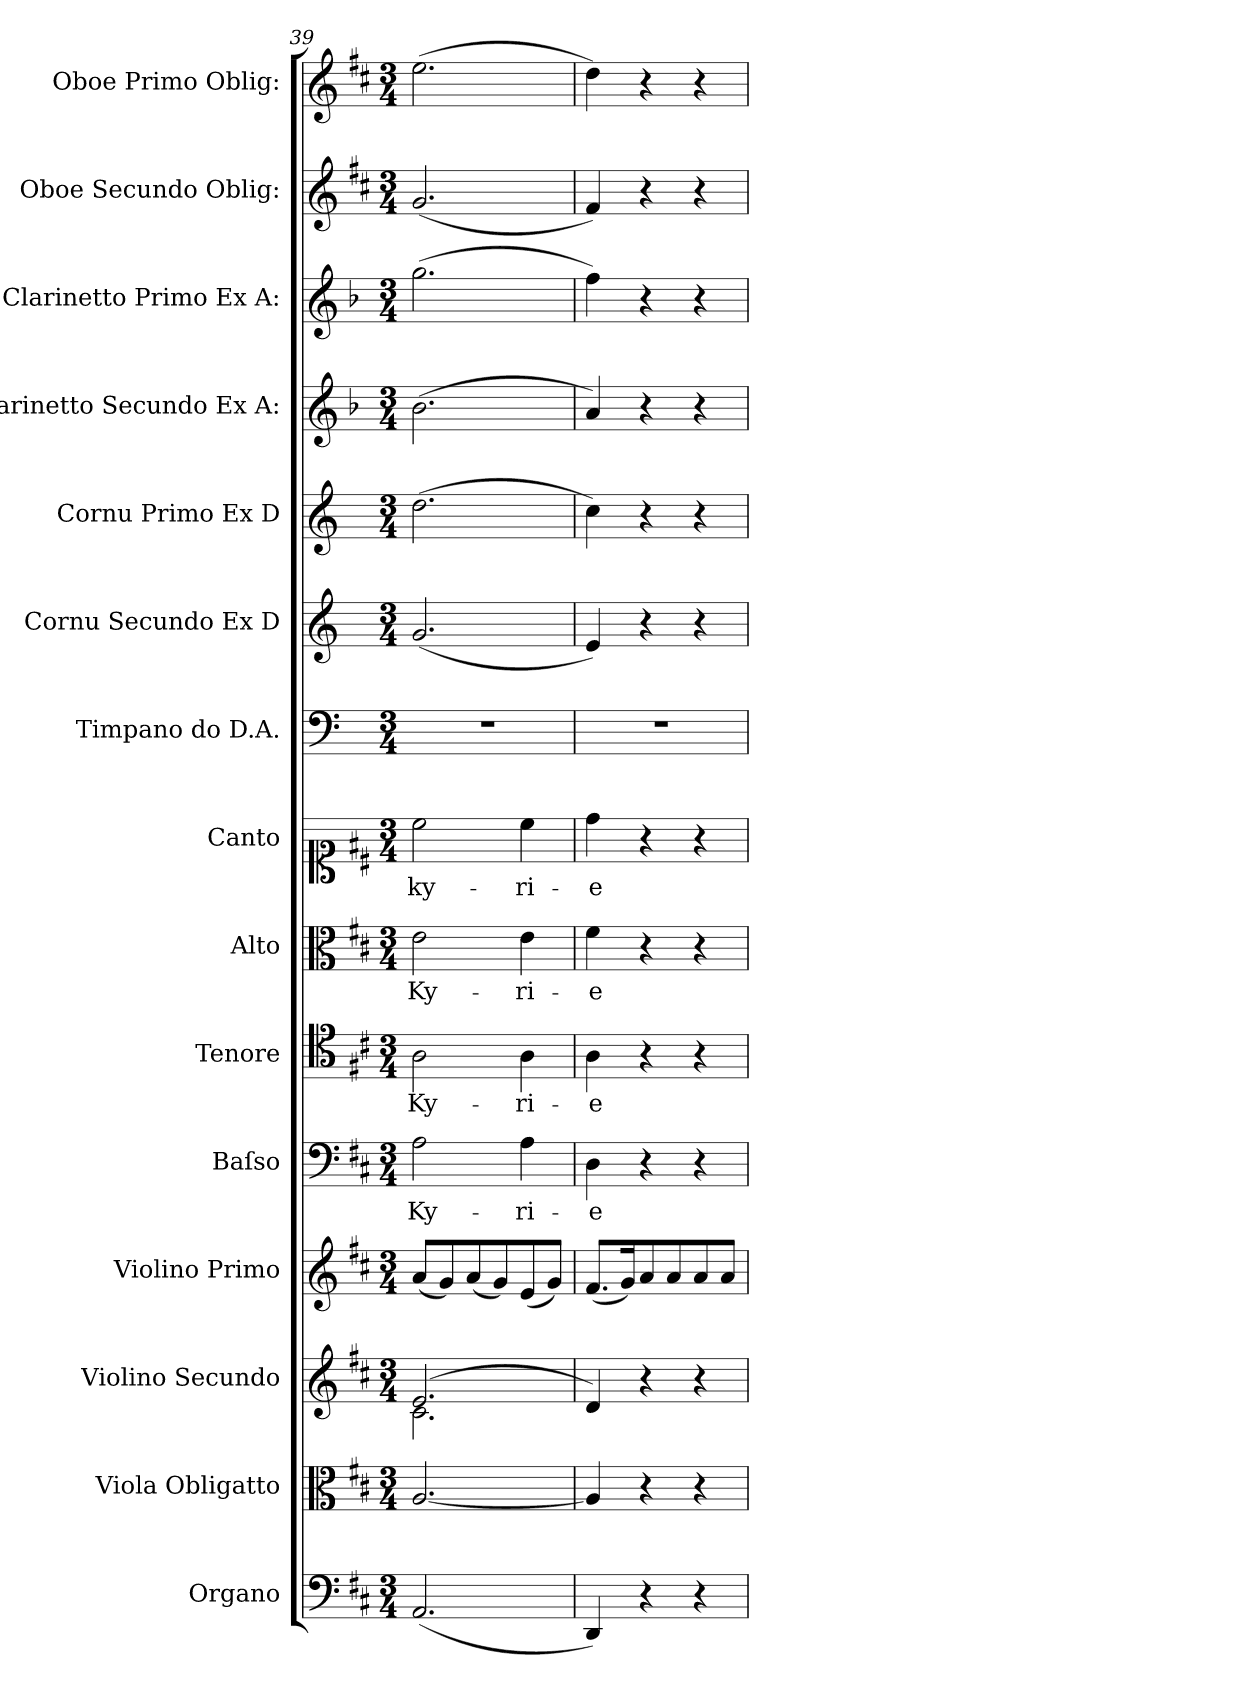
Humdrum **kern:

**kern	**kern	**kern	**kern	**kern	**text	**kern	**text	**kern	**text	**kern	**text	**kern	**kern	**kern	**kern	**kern	**kern	**kern
*part15	*part14	*part13	*part12	*part11	*part11	*part10	*part10	*part9	*part9	*part8	*part8	*part7	*part6	*part5	*part4	*part3	*part2	*part1
*staff15	*staff14	*staff13	*staff12	*staff11	*staff11	*staff10	*staff10	*staff9	*staff9	*staff8	*staff8	*staff7	*staff6	*staff5	*staff4	*staff3	*staff2	*staff1
*I"Organo	*I"Viola Obligatto	*I"Violino Secundo	*I"Violino Primo	*I"Baſso	*	*I"Tenore	*	*I"Alto	*	*I"Canto	*	*I"Timpano do D.A.	*I"Cornu Secundo Ex D	*I"Cornu Primo Ex D	*I"Clarinetto Secundo Ex A:	*I"Clarinetto Primo Ex A:	*I"Oboe Secundo Oblig:	*I"Oboe Primo Oblig:
*I'org	*I'vla obl	*I'vl 2	*I'vl 1	*I'B	*	*I'T	*	*I'A	*	*	*	*I'timp	*	*	*I'cl 2 in A	*I'cl 1 in A	*I'ob 2	*I'ob 1
*clefF4	*clefC3	*clefG2	*clefG2	*clefF4	*	*clefC4	*	*clefC3	*	*clefC1	*	*clefF4	*clefG2	*clefG2	*clefG2	*clefG2	*clefG2	*clefG2
*	*	*	*	*	*	*	*	*	*	*	*	*	*ITrd-1c-2	*ITrd-1c-2	*ITrd2c3	*ITrd2c3	*	*
*k[f#c#]	*k[f#c#]	*k[f#c#]	*k[f#c#]	*k[f#c#]	*	*k[f#c#]	*	*k[f#c#]	*	*k[f#c#]	*	*k[]	*k[f#c#]	*k[f#c#]	*k[f#c#]	*k[f#c#]	*k[f#c#]	*k[f#c#]
*M3/4	*M3/4	*M3/4	*M3/4	*M3/4	*	*M3/4	*	*M3/4	*	*M3/4	*	*M3/4	*M3/4	*M3/4	*M3/4	*M3/4	*M3/4	*M3/4
=39	=39	=39	=39	=39	=39	=39	=39	=39	=39	=39	=39	=39	=39	=39	=39	=39	=39	=39
*	*	*^	*	*	*	*	*	*	*	*	*	*	*	*	*	*	*	*
!	!	!	!	!	!	!LO:LY:i	!	!LO:LY:i	!	!LO:LY:i	!	!LO:LY:i	!	!	!	!	!	!	!
(>2.AA/	[2.A/	(<2.e/	2.c#\	(8a/L	2A\	Ky-	2A\	Ky-	2e\	Ky-	2cc#\	ky-	2.r	(2.a/	(2.ee\	(2.g\	(2.ee\	(2.g/	(2.ee\
.	.	.	.	8g/)	.	.	.	.	.	.	.	.	.	.	.	.	.	.	.
.	.	.	.	(8a/	.	.	.	.	.	.	.	.	.	.	.	.	.	.	.
.	.	.	.	8g/)	.	.	.	.	.	.	.	.	.	.	.	.	.	.	.
!	!	!	!	!	!	!LO:LY:i	!	!LO:LY:i	!	!LO:LY:i	!	!LO:LY:i	!	!	!	!	!	!	!
.	.	.	.	(8e/	4A\	-ri-	4A\	-ri-	4e\	-ri-	4cc#\	-ri-	.	.	.	.	.	.	.
.	.	.	.	8g/J)	.	.	.	.	.	.	.	.	.	.	.	.	.	.	.
*	*	*v	*v	*	*	*	*	*	*	*	*	*	*	*	*	*	*	*	*
=40	=40	=40	=40	=40	=40	=40	=40	=40	=40	=40	=40	=40	=40	=40	=40	=40	=40	=40
!	!	!	!	!	!LO:LY:i	!	!LO:LY:i	!	!LO:LY:i	!	!LO:LY:i	!	!	!	!	!	!	!
4DD/)	4A/]	4d/)	(8.f#/L	4D\	-e	4A\	-e	4f#\	-e	4dd\	-e	2.r	4f#/)	4dd\)	4f#/)	4dd\)	4f#/)	4dd\)
.	.	.	16g/K)	.	.	.	.	.	.	.	.	.	.	.	.	.	.	.
4r	4r	4r	8a/	4r	.	4r	.	4r	.	4r	.	.	4r	4r	4r	4r	4r	4r
.	.	.	8a/	.	.	.	.	.	.	.	.	.	.	.	.	.	.	.
4r	4r	4r	8a/	4r	.	4r	.	4r	.	4r	.	.	4r	4r	4r	4r	4r	4r
.	.	.	8a/J	.	.	.	.	.	.	.	.	.	.	.	.	.	.	.
=	=	=	=	=	=	=	=	=	=	=	=	=	=	=	=	=	=	=
*-	*-	*-	*-	*-	*-	*-	*-	*-	*-	*-	*-	*-	*-	*-	*-	*-	*-	*-
